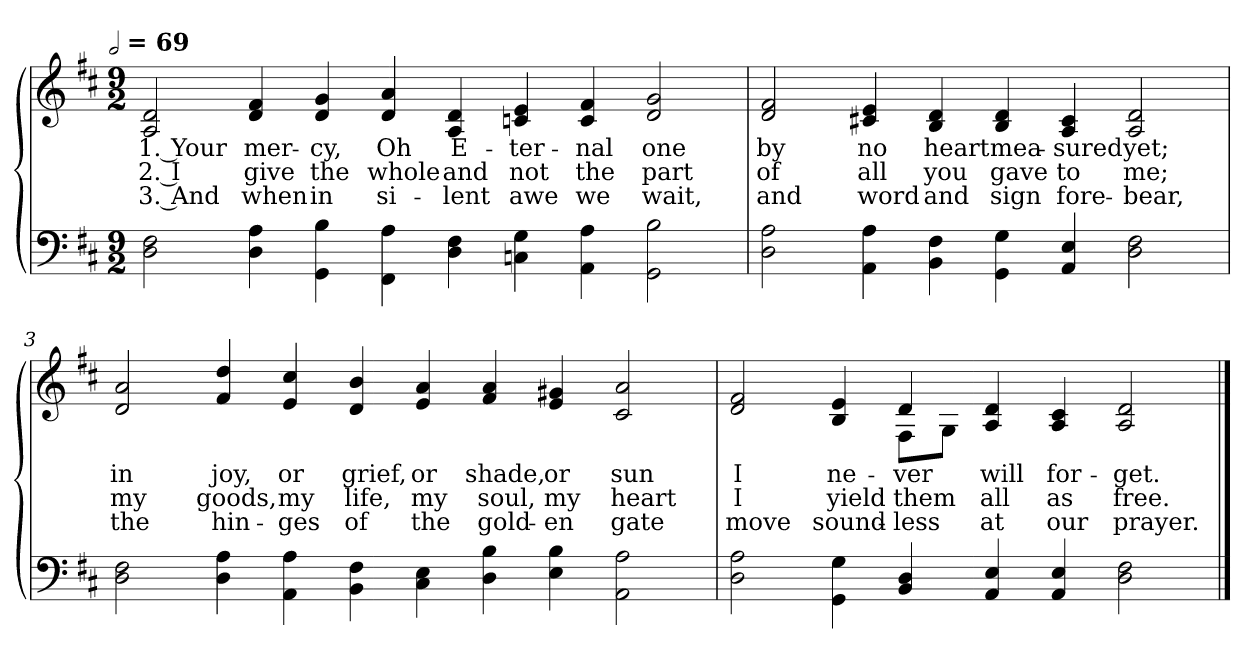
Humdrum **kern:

**kern	**kern	**text	**text	**text
*part1	*part1	*part1	*part1	*part1
*staff2	*staff1	*staff1	*staff1	*staff1
*clefF4	*clefG2	*	*	*
*k[f#c#]	*k[f#c#]	*	*	*
!!LO:TX:omd:t=[half] = 69
*M9/2	*M9/2	*	*	*
*MM138	*MM138	*	*	*
=1	=1	=1	=1	=1
2D\ 2F#\	2A/ 2d/	1. Your	2. I	3. And
4D\ 4A\	4d/ 4f#/	mer-	give	when
4GG\ 4B\	4d/ 4g/	-cy,	the	in
4FF#\ 4A\	4d/ 4a/	Oh	whole	si-
4D\ 4F#\	4A/ 4d/	E-	and	-lent
4Cn\ 4G\	4cn/ 4e/	-ter-	not	awe
4AA\ 4A\	4c/ 4f#/	-nal	the	we
2GG\ 2B\	2d/ 2g/	one	part	wait,
!!LO:LB:g=z
=2	=2	=2	=2	=2
2D\ 2A\	2d/ 2f#/	by	of	and
4AA\ 4A\	4c#X/ 4e/	no	all	word
4BB\ 4F#\	4B/ 4d/	heart	you	and
4GG\ 4G\	4B/ 4d/	mea-	gave	sign
4AA/ 4E/	4A/ 4c#/	-sured	to	fore-
2D\ 2F#\	2A/ 2d/	yet;	me;	-bear,
!!LO:LB:g=z
=3	=3	=3	=3	=3
2D\ 2F#\	2d/ 2a/	in	my	the
4D\ 4A\	4f#/ 4dd/	joy,	goods,	hin-
4AA\ 4A\	4e/ 4cc#/	or	my	-ges
4BB\ 4F#\	4d/ 4b/	grief,	life,	of
4C#\ 4E\	4e/ 4a/	or	my	the
4D\ 4B\	4f#/ 4a/	shade,	soul,	gold-
4E\ 4B\	4e/ 4g#X/	or	my	-en
2AA\ 2A\	2c#/ 2a/	sun	heart	gate
!!LO:LB:g=z
=4	=4	=4	=4	=4
*	*^	*	*	*
2D\ 2A\	2d/ 2f#/	2ryy	I	I	move
4GG\ 4G\	4B/ 4e/	4ryy	ne-	yield	sound-
4BB/ 4D/	4d/	8F#L	-ver	them	-less
.	.	8GJ	.	.	.
4AA/ 4E/	4A/ 4d/	2ryy	will	all	at
4AA/ 4E/	4A/ 4c#/	.	for-	as	our
2D\ 2F#\	2A/ 2d/	2ryy	-get.	free.	prayer.
*	*v	*v	*	*	*
==	==	==	==	==
*-	*-	*-	*-	*-
